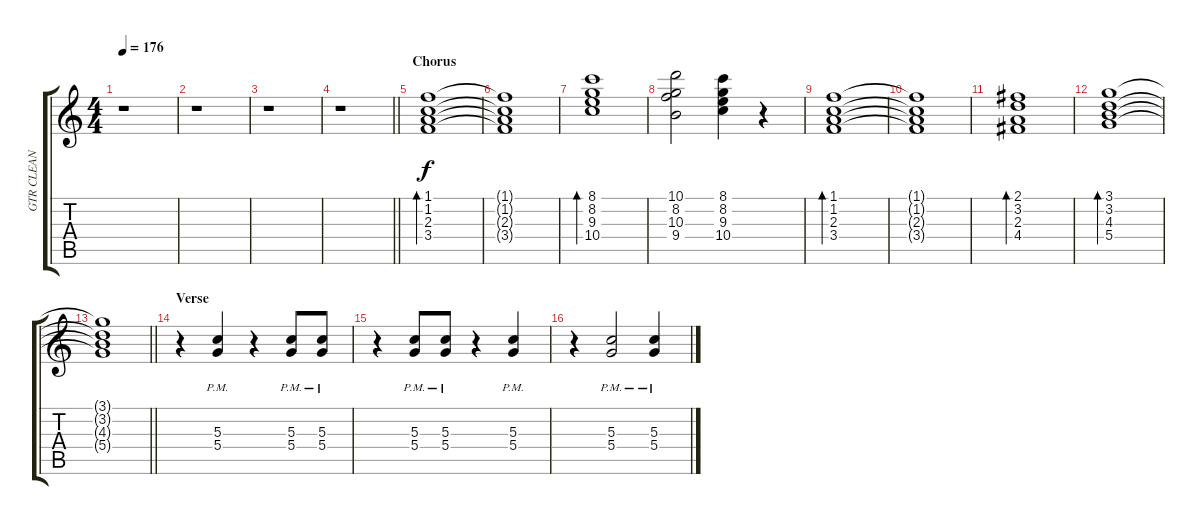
\track ("GTR CLEAN" "GTR CLEAN") {instrument electricguitarclean}
\staff {score tabs}
\tuning (E4 B3 G3 D3 A2 E2) {hide}
\ts (4 4)
\tempo 176
\clef g2
\ks c
r.1{dy f} |
r.1 |
r.1 |
\barLineRight lightlight
r.1 |
\section ("" "Chorus")
(1.1 1.2 2.3 3.4).1{bd 30} |
(1.1{t} 1.2{t} 2.3{t} 3.4{t}).1 |
(8.1 8.2 9.3 10.4).1{bd 30} |
(10.1 8.2 10.3 9.4).2 (8.1 8.2 9.3 10.4).4 r.4 |
(1.1 1.2 2.3 3.4).1{bd 30} |
(1.1{t} 1.2{t} 2.3{t} 3.4{t}).1 |
(2.1 3.2 2.3 4.4).1{bd 30} |
(3.1 3.2 4.3 5.4).1{bd 30} |
\barLineRight lightlight
(3.1{t} 3.2{t} 4.3{t} 5.4{t}).1 |
\section ("" "Verse")
r.4 (5.3{pm} 5.4{pm}).4 r.4 (5.3{pm} 5.4{pm}).8 (5.3{pm} 5.4{pm}).8 |
r.4 (5.3{pm} 5.4{pm}).8 (5.3{pm} 5.4{pm}).8 r.4 (5.3{pm} 5.4{pm}).4 |
r.4 (5.3{pm} 5.4{pm}).2 (5.3{pm} 5.4{pm}).4
